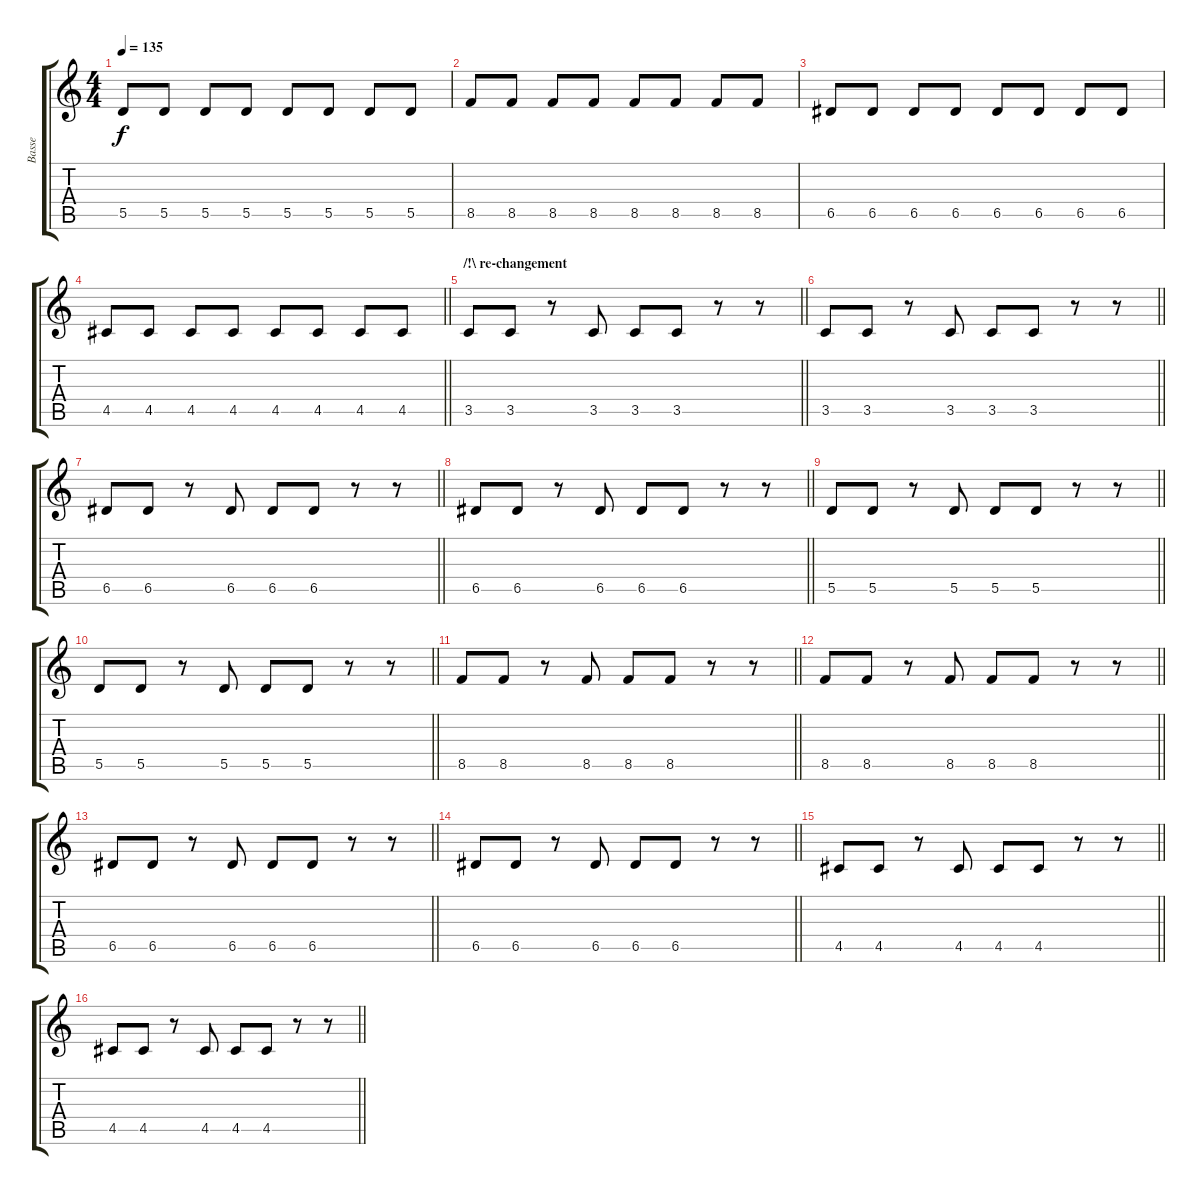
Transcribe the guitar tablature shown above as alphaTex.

\track ("Basse" "Basse") {instrument electricbasspick}
\staff {score tabs}
\tuning (E4 B3 G3 D3 A2 E2) {hide}
\ts (4 4)
\tempo 135
\clef g2
\ks c
5.5.8{dy f} 5.5.8 5.5.8 5.5.8 5.5.8 5.5.8 5.5.8 5.5.8 |
8.5.8 8.5.8 8.5.8 8.5.8 8.5.8 8.5.8 8.5.8 8.5.8 |
6.5.8 6.5.8 6.5.8 6.5.8 6.5.8 6.5.8 6.5.8 6.5.8 |
\barLineRight lightlight
4.5.8 4.5.8 4.5.8 4.5.8 4.5.8 4.5.8 4.5.8 4.5.8 |
\section ("" "/!\\ re-changement")
\barLineRight lightlight
3.5.8 3.5.8 r.8 3.5.8 3.5.8 3.5.8 r.8 r.8 |
\barLineRight lightlight
3.5.8 3.5.8 r.8 3.5.8 3.5.8 3.5.8 r.8 r.8 |
\barLineRight lightlight
6.5.8 6.5.8 r.8 6.5.8 6.5.8 6.5.8 r.8 r.8 |
\barLineRight lightlight
6.5.8 6.5.8 r.8 6.5.8 6.5.8 6.5.8 r.8 r.8 |
\barLineRight lightlight
5.5.8 5.5.8 r.8 5.5.8 5.5.8 5.5.8 r.8 r.8 |
\barLineRight lightlight
5.5.8 5.5.8 r.8 5.5.8 5.5.8 5.5.8 r.8 r.8 |
\barLineRight lightlight
8.5.8 8.5.8 r.8 8.5.8 8.5.8 8.5.8 r.8 r.8 |
\barLineRight lightlight
8.5.8 8.5.8 r.8 8.5.8 8.5.8 8.5.8 r.8 r.8 |
\barLineRight lightlight
6.5.8 6.5.8 r.8 6.5.8 6.5.8 6.5.8 r.8 r.8 |
\barLineRight lightlight
6.5.8 6.5.8 r.8 6.5.8 6.5.8 6.5.8 r.8 r.8 |
\barLineRight lightlight
4.5.8 4.5.8 r.8 4.5.8 4.5.8 4.5.8 r.8 r.8 |
\barLineRight lightlight
4.5.8 4.5.8 r.8 4.5.8 4.5.8 4.5.8 r.8 r.8
